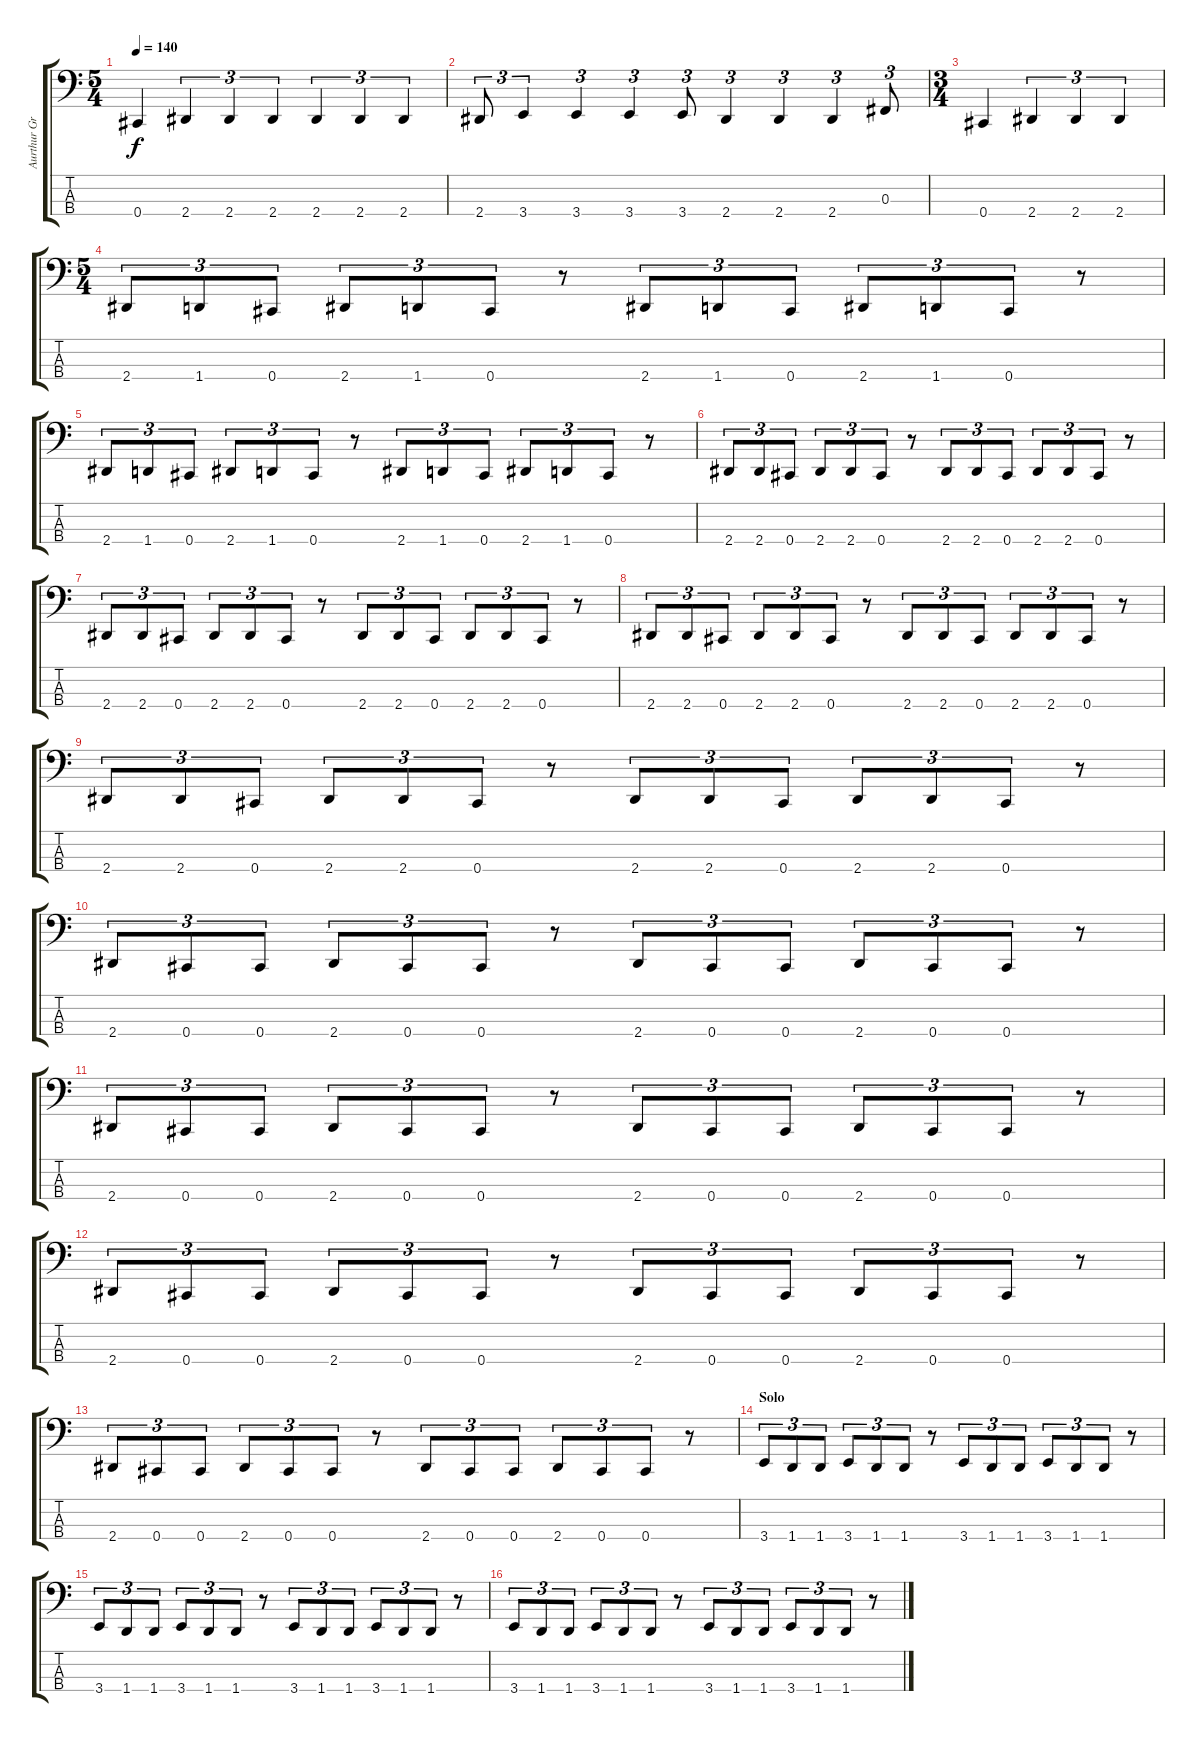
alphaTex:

\track ("Aurthur Green - Bass" "Aurthur Gr") {instrument electricbasspick}
\staff {score tabs}
\tuning (E2 B1 Gb1 Db1) {hide}
\ts (5 4)
\tempo 140
\clef f4
\ks c
0.4.4{dy f} 2.4.4{tu (3 2)} 2.4.4{tu (3 2)} 2.4.4{tu (3 2)} 2.4.4{tu (3 2)} 2.4.4{tu (3 2)} 2.4.4{tu (3 2)} |
2.4.8{tu (3 2)} 3.4.4{tu (3 2)} 3.4.4{tu (3 2)} 3.4.4{tu (3 2)} 3.4.8{tu (3 2)} 2.4.4{tu (3 2)} 2.4.4{tu (3 2)} 2.4.4{tu (3 2)} 0.3.8{tu (3 2)} |
\ts (3 4)
0.4.4 2.4.4{tu (3 2)} 2.4.4{tu (3 2)} 2.4.4{tu (3 2)} |
\ts (5 4)
2.4.8{tu (3 2)} 1.4.8{tu (3 2)} 0.4.8{tu (3 2)} 2.4.8{tu (3 2)} 1.4.8{tu (3 2)} 0.4.8{tu (3 2)} r.8 2.4.8{tu (3 2)} 1.4.8{tu (3 2)} 0.4.8{tu (3 2)} 2.4.8{tu (3 2)} 1.4.8{tu (3 2)} 0.4.8{tu (3 2)} r.8 |
2.4.8{tu (3 2)} 1.4.8{tu (3 2)} 0.4.8{tu (3 2)} 2.4.8{tu (3 2)} 1.4.8{tu (3 2)} 0.4.8{tu (3 2)} r.8 2.4.8{tu (3 2)} 1.4.8{tu (3 2)} 0.4.8{tu (3 2)} 2.4.8{tu (3 2)} 1.4.8{tu (3 2)} 0.4.8{tu (3 2)} r.8 |
2.4.8{tu (3 2)} 2.4.8{tu (3 2)} 0.4.8{tu (3 2)} 2.4.8{tu (3 2)} 2.4.8{tu (3 2)} 0.4.8{tu (3 2)} r.8 2.4.8{tu (3 2)} 2.4.8{tu (3 2)} 0.4.8{tu (3 2)} 2.4.8{tu (3 2)} 2.4.8{tu (3 2)} 0.4.8{tu (3 2)} r.8 |
2.4.8{tu (3 2)} 2.4.8{tu (3 2)} 0.4.8{tu (3 2)} 2.4.8{tu (3 2)} 2.4.8{tu (3 2)} 0.4.8{tu (3 2)} r.8 2.4.8{tu (3 2)} 2.4.8{tu (3 2)} 0.4.8{tu (3 2)} 2.4.8{tu (3 2)} 2.4.8{tu (3 2)} 0.4.8{tu (3 2)} r.8 |
2.4.8{tu (3 2)} 2.4.8{tu (3 2)} 0.4.8{tu (3 2)} 2.4.8{tu (3 2)} 2.4.8{tu (3 2)} 0.4.8{tu (3 2)} r.8 2.4.8{tu (3 2)} 2.4.8{tu (3 2)} 0.4.8{tu (3 2)} 2.4.8{tu (3 2)} 2.4.8{tu (3 2)} 0.4.8{tu (3 2)} r.8 |
2.4.8{tu (3 2)} 2.4.8{tu (3 2)} 0.4.8{tu (3 2)} 2.4.8{tu (3 2)} 2.4.8{tu (3 2)} 0.4.8{tu (3 2)} r.8 2.4.8{tu (3 2)} 2.4.8{tu (3 2)} 0.4.8{tu (3 2)} 2.4.8{tu (3 2)} 2.4.8{tu (3 2)} 0.4.8{tu (3 2)} r.8 |
2.4.8{tu (3 2)} 0.4.8{tu (3 2)} 0.4.8{tu (3 2)} 2.4.8{tu (3 2)} 0.4.8{tu (3 2)} 0.4.8{tu (3 2)} r.8 2.4.8{tu (3 2)} 0.4.8{tu (3 2)} 0.4.8{tu (3 2)} 2.4.8{tu (3 2)} 0.4.8{tu (3 2)} 0.4.8{tu (3 2)} r.8 |
2.4.8{tu (3 2)} 0.4.8{tu (3 2)} 0.4.8{tu (3 2)} 2.4.8{tu (3 2)} 0.4.8{tu (3 2)} 0.4.8{tu (3 2)} r.8 2.4.8{tu (3 2)} 0.4.8{tu (3 2)} 0.4.8{tu (3 2)} 2.4.8{tu (3 2)} 0.4.8{tu (3 2)} 0.4.8{tu (3 2)} r.8 |
2.4.8{tu (3 2)} 0.4.8{tu (3 2)} 0.4.8{tu (3 2)} 2.4.8{tu (3 2)} 0.4.8{tu (3 2)} 0.4.8{tu (3 2)} r.8 2.4.8{tu (3 2)} 0.4.8{tu (3 2)} 0.4.8{tu (3 2)} 2.4.8{tu (3 2)} 0.4.8{tu (3 2)} 0.4.8{tu (3 2)} r.8 |
2.4.8{tu (3 2)} 0.4.8{tu (3 2)} 0.4.8{tu (3 2)} 2.4.8{tu (3 2)} 0.4.8{tu (3 2)} 0.4.8{tu (3 2)} r.8 2.4.8{tu (3 2)} 0.4.8{tu (3 2)} 0.4.8{tu (3 2)} 2.4.8{tu (3 2)} 0.4.8{tu (3 2)} 0.4.8{tu (3 2)} r.8 |
\section ("" "Solo")
3.4.8{tu (3 2)} 1.4.8{tu (3 2)} 1.4.8{tu (3 2)} 3.4.8{tu (3 2)} 1.4.8{tu (3 2)} 1.4.8{tu (3 2)} r.8 3.4.8{tu (3 2)} 1.4.8{tu (3 2)} 1.4.8{tu (3 2)} 3.4.8{tu (3 2)} 1.4.8{tu (3 2)} 1.4.8{tu (3 2)} r.8 |
3.4.8{tu (3 2)} 1.4.8{tu (3 2)} 1.4.8{tu (3 2)} 3.4.8{tu (3 2)} 1.4.8{tu (3 2)} 1.4.8{tu (3 2)} r.8 3.4.8{tu (3 2)} 1.4.8{tu (3 2)} 1.4.8{tu (3 2)} 3.4.8{tu (3 2)} 1.4.8{tu (3 2)} 1.4.8{tu (3 2)} r.8 |
3.4.8{tu (3 2)} 1.4.8{tu (3 2)} 1.4.8{tu (3 2)} 3.4.8{tu (3 2)} 1.4.8{tu (3 2)} 1.4.8{tu (3 2)} r.8 3.4.8{tu (3 2)} 1.4.8{tu (3 2)} 1.4.8{tu (3 2)} 3.4.8{tu (3 2)} 1.4.8{tu (3 2)} 1.4.8{tu (3 2)} r.8
